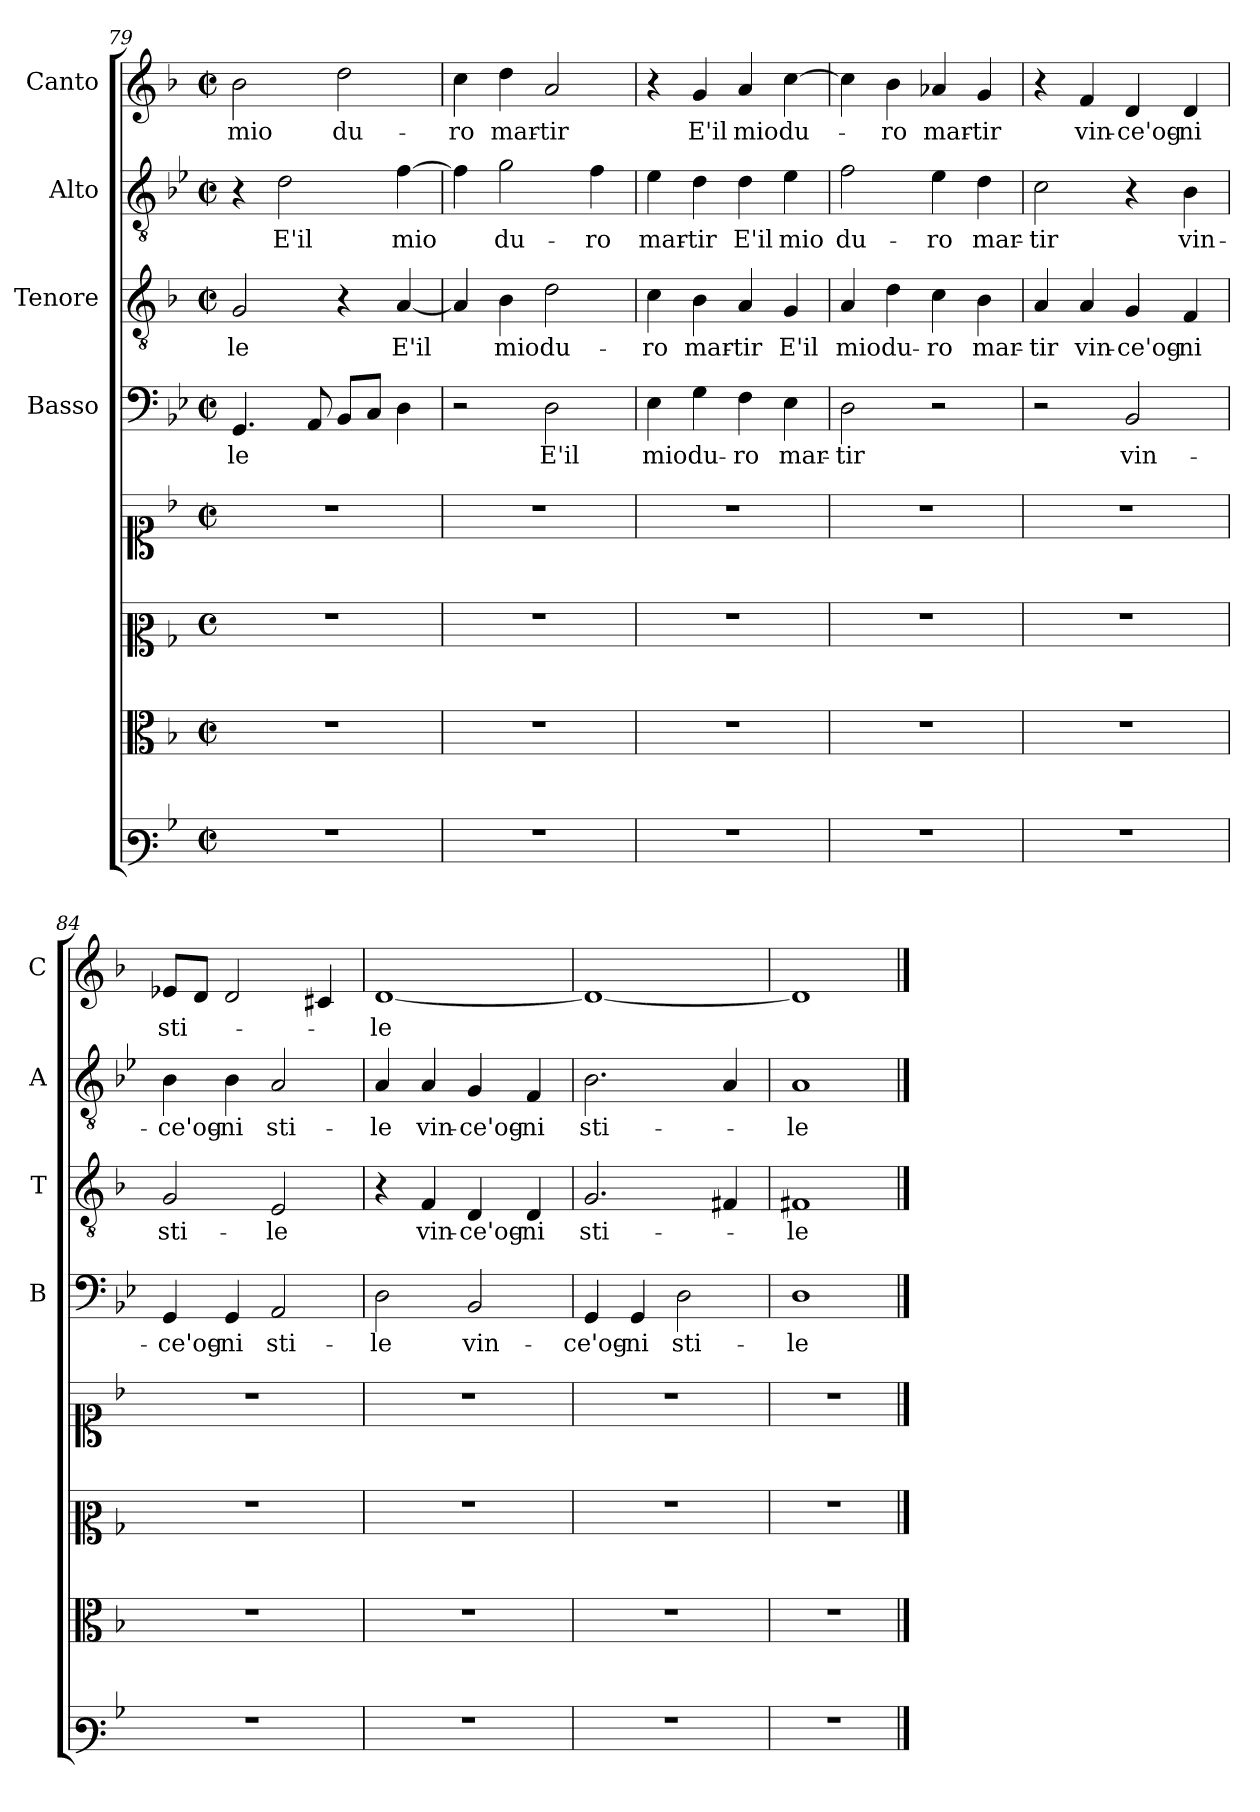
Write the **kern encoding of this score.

**kern	**kern	**kern	**kern	**kern	**text	**kern	**text	**kern	**text	**kern	**text
*part8	*part7	*part6	*part5	*part4	*part4	*part3	*part3	*part2	*part2	*part1	*part1
*staff8	*staff7	*staff6	*staff5	*staff4	*staff4	*staff3	*staff3	*staff2	*staff2	*staff1	*staff1
*	*	*	*	*I"Basso	*	*I"Tenore	*	*I"Alto	*	*I"Canto	*
*	*	*	*	*I'B	*	*I'T	*	*I'A	*	*I'C	*
!!LO:LB:g=z
*clefF3	*clefC3	*clefC2	*clefC1	*clefF4	*	*clefGv2	*	*clefGv2	*	*clefG2	*
*k[b-]	*k[b-]	*k[b-]	*k[b-]	*k[b-e-]	*	*k[b-]	*	*k[b-e-]	*	*k[b-]	*
*d:	*d:	*d:	*d:	*g:	*	*d:	*	*g:	*	*d:	*
*M2/2	*M2/2	*M4/4	*M2/2	*M2/2	*	*M2/2	*	*M2/2	*	*M2/2	*
*met(c|)	*met(c|)	*met(c)	*met(c|)	*met(c|)	*	*met(c|)	*	*met(c|)	*	*met(c|)	*
=79	=79	=79	=79	=79	=79	=79	=79	=79	=79	=79	=79
1r	1r	1r	1r	4.GG/	-le	2G/	-le	4r	.	2b-\	mio
.	.	.	.	.	.	.	.	2d\	E'il	.	.
.	.	.	.	8AA/	.	.	.	.	.	.	.
.	.	.	.	8BB-/L	.	4r	.	.	.	2dd\	du-
.	.	.	.	8C/J	.	.	.	.	.	.	.
.	.	.	.	4D\	.	[4A/	E'il	[4f\	mio	.	.
=80	=80	=80	=80	=80	=80	=80	=80	=80	=80	=80	=80
1r	1r	1r	1r	2r	.	4A/]	.	4f\]	.	4cc\	-ro
.	.	.	.	.	.	4B-\	mio	2g\	du-	4dd\	mar-
.	.	.	.	2D\	E'il	2d\	du-	.	.	2a/	-tir
.	.	.	.	.	.	.	.	4f\	-ro	.	.
=81	=81	=81	=81	=81	=81	=81	=81	=81	=81	=81	=81
1r	1r	1r	1r	4E-\	mio	4c\	-ro	4e-\	mar-	4r	.
.	.	.	.	4G\	du-	4B-\	mar-	4d\	-tir	4g/	E'il
.	.	.	.	4F\	-ro	4A/	-tir	4d\	E'il	4a/	mio
.	.	.	.	4E-\	mar-	4G/	E'il	4e-\	mio	[4cc\	du-
=82	=82	=82	=82	=82	=82	=82	=82	=82	=82	=82	=82
1r	1r	1r	1r	2D\	-tir	4A/	mio	2f\	du-	4cc\]	.
.	.	.	.	.	.	4d\	du-	.	.	4b-\	-ro
.	.	.	.	2r	.	4c\	-ro	4e-\	-ro	4a-X/	mar-
.	.	.	.	.	.	4B-\	mar-	4d\	mar-	4g/	-tir
=83	=83	=83	=83	=83	=83	=83	=83	=83	=83	=83	=83
1r	1r	1r	1r	2r	.	4A/	-tir	2c\	-tir	4r	.
.	.	.	.	.	.	4A/	vin-	.	.	4f/	vin-
.	.	.	.	2BB-/	vin-	4G/	-ce'og-	4r	.	4d/	-ce'og-
.	.	.	.	.	.	4F/	-ni	4B-\	vin-	4d/	-ni
=84	=84	=84	=84	=84	=84	=84	=84	=84	=84	=84	=84
1r	1r	1r	1r	4GG/	-ce'og-	2G/	sti-	4B-\	-ce'og-	8e-X/L	sti-
.	.	.	.	.	.	.	.	.	.	8d/J	.
.	.	.	.	4GG/	-ni	.	.	4B-\	-ni	2d/	.
.	.	.	.	2AA/	sti-	2E/	-le	2A/	sti-	.	.
.	.	.	.	.	.	.	.	.	.	4c#X/	.
!!LO:LB:g=z
=85	=85	=85	=85	=85	=85	=85	=85	=85	=85	=85	=85
1r	1r	1r	1r	2D\	-le	4r	.	4A/	-le	[1d	-le
.	.	.	.	.	.	4F/	vin-	4A/	vin-	.	.
.	.	.	.	2BB-/	vin-	4D/	-ce'og-	4G/	-ce'og-	.	.
.	.	.	.	.	.	4D/	-ni	4F/	-ni	.	.
=86	=86	=86	=86	=86	=86	=86	=86	=86	=86	=86	=86
1r	1r	1r	1r	4GG/	-ce'og-	2.G/	sti-	2.B-\	sti-	1d_	.
.	.	.	.	4GG/	-ni	.	.	.	.	.	.
.	.	.	.	2D\	sti-	.	.	.	.	.	.
.	.	.	.	.	.	4F#/	.	4A/	.	.	.
=87	=87	=87	=87	=87	=87	=87	=87	=87	=87	=87	=87
1r	1r	1r	1r	1D	-le	1F#X	-le	1A	-le	1d]	.
==	==	==	==	==	==	==	==	==	==	==	==
*-	*-	*-	*-	*-	*-	*-	*-	*-	*-	*-	*-
